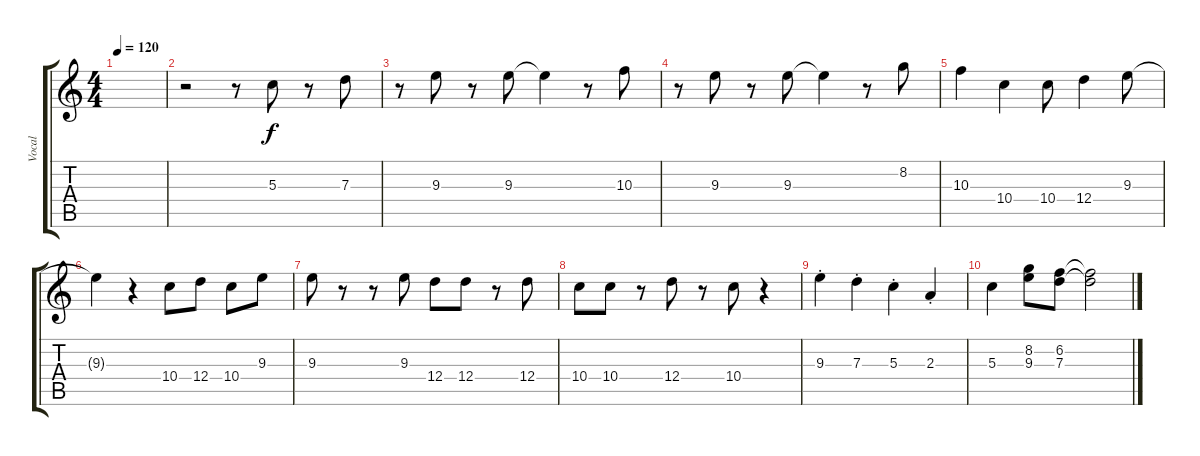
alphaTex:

\track ("Vocal" "Vocal") {instrument electricguitarclean}
\staff {score tabs}
\tuning (E4 B3 G3 D3 A2 E2) {hide}
\ts (4 4)
\tempo 120
\clef g2
\ks aminor
|
r.2 r.8 5.3.8 r.8 7.3.8 |
r.8 9.3.8 r.8 9.3.8 9.3{t}.4 r.8 10.3.8 |
r.8 9.3.8 r.8 9.3.8 9.3{t}.4 r.8 8.2.8 |
10.3.4 10.4.4 10.4.8 12.4.4 9.3.8 |
9.3{t}.4 r.4 10.4.8 12.4.8 10.4.8 9.3.8 |
9.3.8 r.8 r.8 9.3.8 12.4.8 12.4.8 r.8 12.4.8 |
10.4.8 10.4.8 r.8 12.4.8 r.8 10.4.8 r.4 |
9.3{st}.4 7.3{st}.4 5.3{st}.4 2.3{st}.4 |
5.3.4 (8.2 9.3).8 (6.2 7.3).8 (6.2{t} 7.3{t}).2
